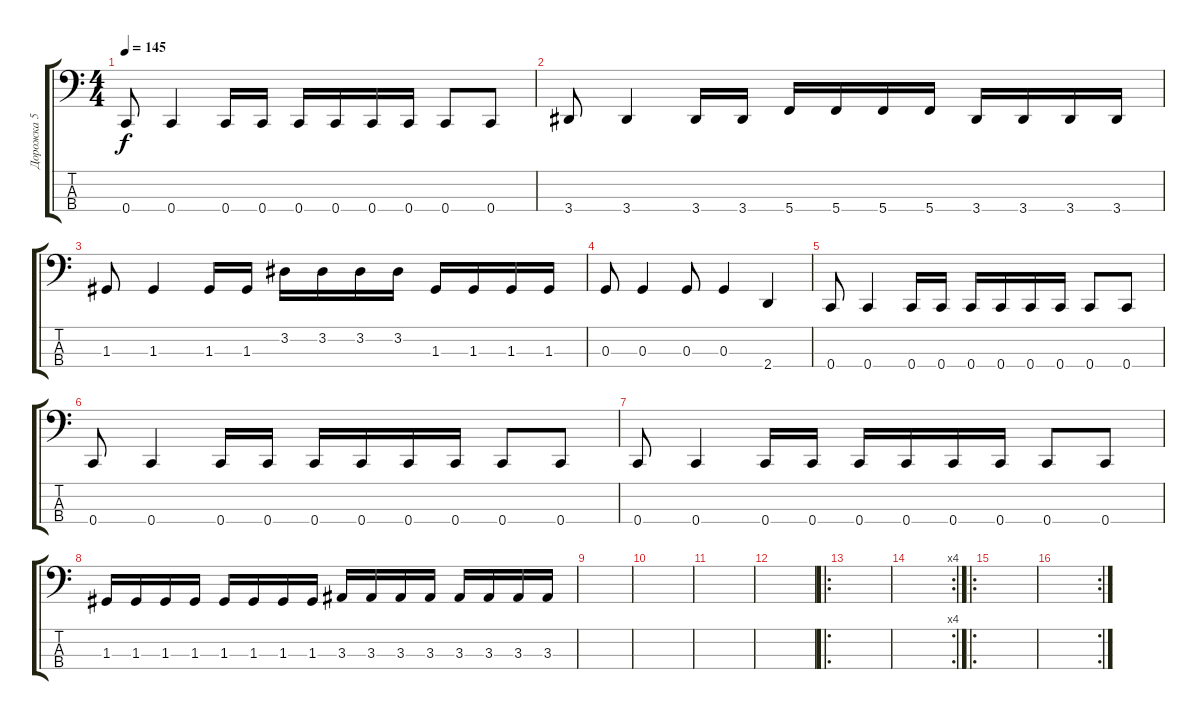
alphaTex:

\track ("Дорожка 5" "Дорожка 5") {instrument electricbassfinger}
\staff {score tabs}
\tuning (F2 C2 G1 C1) {hide}
\ts (4 4)
\tempo 145
\clef f4
\ks c
0.4.8{dy f} 0.4.4 0.4.16 0.4.16 0.4.16 0.4.16 0.4.16 0.4.16 0.4.8 0.4.8 |
3.4.8 3.4.4 3.4.16 3.4.16 5.4.16 5.4.16 5.4.16 5.4.16 3.4.16 3.4.16 3.4.16 3.4.16 |
1.3.8 1.3.4 1.3.16 1.3.16 3.2.16 3.2.16 3.2.16 3.2.16 1.3.16 1.3.16 1.3.16 1.3.16 |
0.3.8 0.3.4 0.3.8 0.3.4 2.4.4 |
0.4.8 0.4.4 0.4.16 0.4.16 0.4.16 0.4.16 0.4.16 0.4.16 0.4.8 0.4.8 |
0.4.8 0.4.4 0.4.16 0.4.16 0.4.16 0.4.16 0.4.16 0.4.16 0.4.8 0.4.8 |
0.4.8 0.4.4 0.4.16 0.4.16 0.4.16 0.4.16 0.4.16 0.4.16 0.4.8 0.4.8 |
1.3.16 1.3.16 1.3.16 1.3.16 1.3.16 1.3.16 1.3.16 1.3.16 3.3.16 3.3.16 3.3.16 3.3.16 3.3.16 3.3.16 3.3.16 3.3.16 |
|
|
|
|
\ro
|
\rc 4
|
\ro
|
\rc 2
